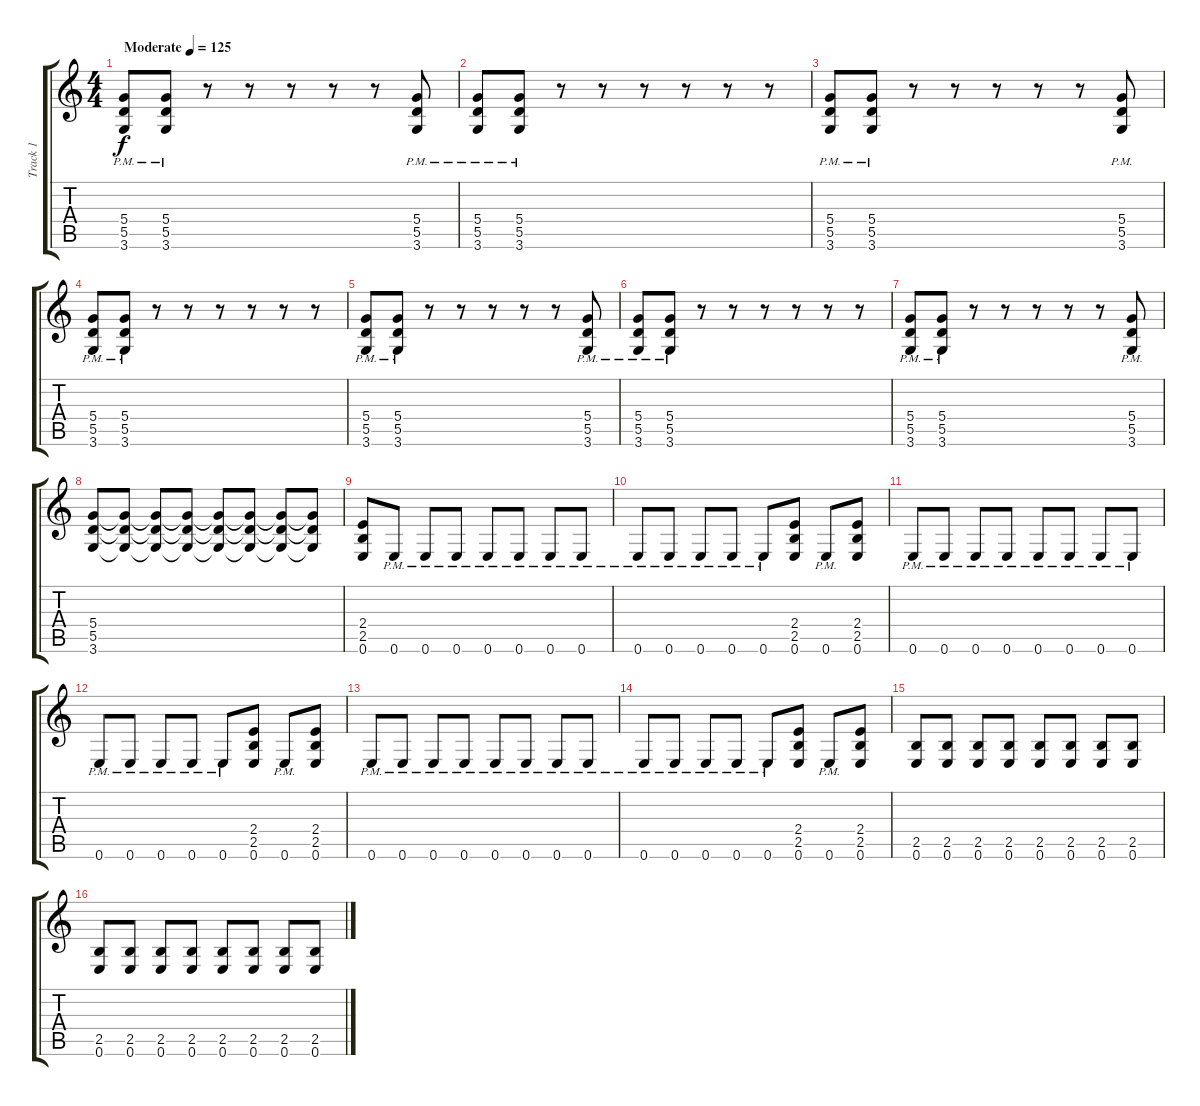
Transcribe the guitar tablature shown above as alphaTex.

\track ("Track 1" "Track 1") {instrument distortionguitar}
\staff {score tabs}
\tuning (E4 B3 G3 D3 A2 E2) {hide}
\ts (4 4)
\tempo (125 "Moderate")
\clef g2
\ks c
(5.4{pm} 5.5{pm} 3.6{pm}).8{dy f instrument distortionguitar} (5.4{pm} 5.5{pm} 3.6{pm}).8 r.8 r.8 r.8 r.8 r.8 (5.4{pm} 5.5{pm} 3.6{pm}).8 |
(5.4{pm} 5.5{pm} 3.6{pm}).8 (5.4{pm} 5.5{pm} 3.6{pm}).8 r.8 r.8 r.8 r.8 r.8 r.8 |
(5.4{pm} 5.5{pm} 3.6{pm}).8 (5.4{pm} 5.5{pm} 3.6{pm}).8 r.8 r.8 r.8 r.8 r.8 (5.4{pm} 5.5{pm} 3.6{pm}).8 |
(5.4{pm} 5.5{pm} 3.6{pm}).8 (5.4{pm} 5.5{pm} 3.6{pm}).8 r.8 r.8 r.8 r.8 r.8 r.8 |
(5.4{pm} 5.5{pm} 3.6{pm}).8 (5.4{pm} 5.5{pm} 3.6{pm}).8 r.8 r.8 r.8 r.8 r.8 (5.4{pm} 5.5{pm} 3.6{pm}).8 |
(5.4{pm} 5.5{pm} 3.6{pm}).8 (5.4{pm} 5.5{pm} 3.6{pm}).8 r.8 r.8 r.8 r.8 r.8 r.8 |
(5.4{pm} 5.5{pm} 3.6{pm}).8 (5.4{pm} 5.5{pm} 3.6{pm}).8 r.8 r.8 r.8 r.8 r.8 (5.4{pm} 5.5{pm} 3.6{pm}).8 |
(5.4 5.5 3.6).8 (5.4{t} 5.5{t} 3.6{t}).8 (5.4{t} 5.5{t} 3.6{t}).8 (5.4{t} 5.5{t} 3.6{t}).8 (5.4{t} 5.5{t} 3.6{t}).8 (5.4{t} 5.5{t} 3.6{t}).8 (5.4{t} 5.5{t} 3.6{t}).8 (5.4{t} 5.5{t} 3.6{t}).8 |
(2.4 2.5 0.6).8 0.6{pm}.8 0.6{pm}.8 0.6{pm}.8 0.6{pm}.8 0.6{pm}.8 0.6{pm}.8 0.6{pm}.8 |
0.6{pm}.8 0.6{pm}.8 0.6{pm}.8 0.6{pm}.8 0.6{pm}.8 (2.4 2.5 0.6).8 0.6{pm}.8 (2.4 2.5 0.6).8 |
0.6{pm}.8 0.6{pm}.8 0.6{pm}.8 0.6{pm}.8 0.6{pm}.8 0.6{pm}.8 0.6{pm}.8 0.6{pm}.8 |
0.6{pm}.8 0.6{pm}.8 0.6{pm}.8 0.6{pm}.8 0.6{pm}.8 (2.4 2.5 0.6).8 0.6{pm}.8 (2.4 2.5 0.6).8 |
0.6{pm}.8 0.6{pm}.8 0.6{pm}.8 0.6{pm}.8 0.6{pm}.8 0.6{pm}.8 0.6{pm}.8 0.6{pm}.8 |
0.6{pm}.8 0.6{pm}.8 0.6{pm}.8 0.6{pm}.8 0.6{pm}.8 (2.4 2.5 0.6).8 0.6{pm}.8 (2.4 2.5 0.6).8 |
(2.5 0.6).8 (2.5 0.6).8 (2.5 0.6).8 (2.5 0.6).8 (2.5 0.6).8 (2.5 0.6).8 (2.5 0.6).8 (2.5 0.6).8 |
(2.5 0.6).8 (2.5 0.6).8 (2.5 0.6).8 (2.5 0.6).8 (2.5 0.6).8 (2.5 0.6).8 (2.5 0.6).8 (2.5 0.6).8
